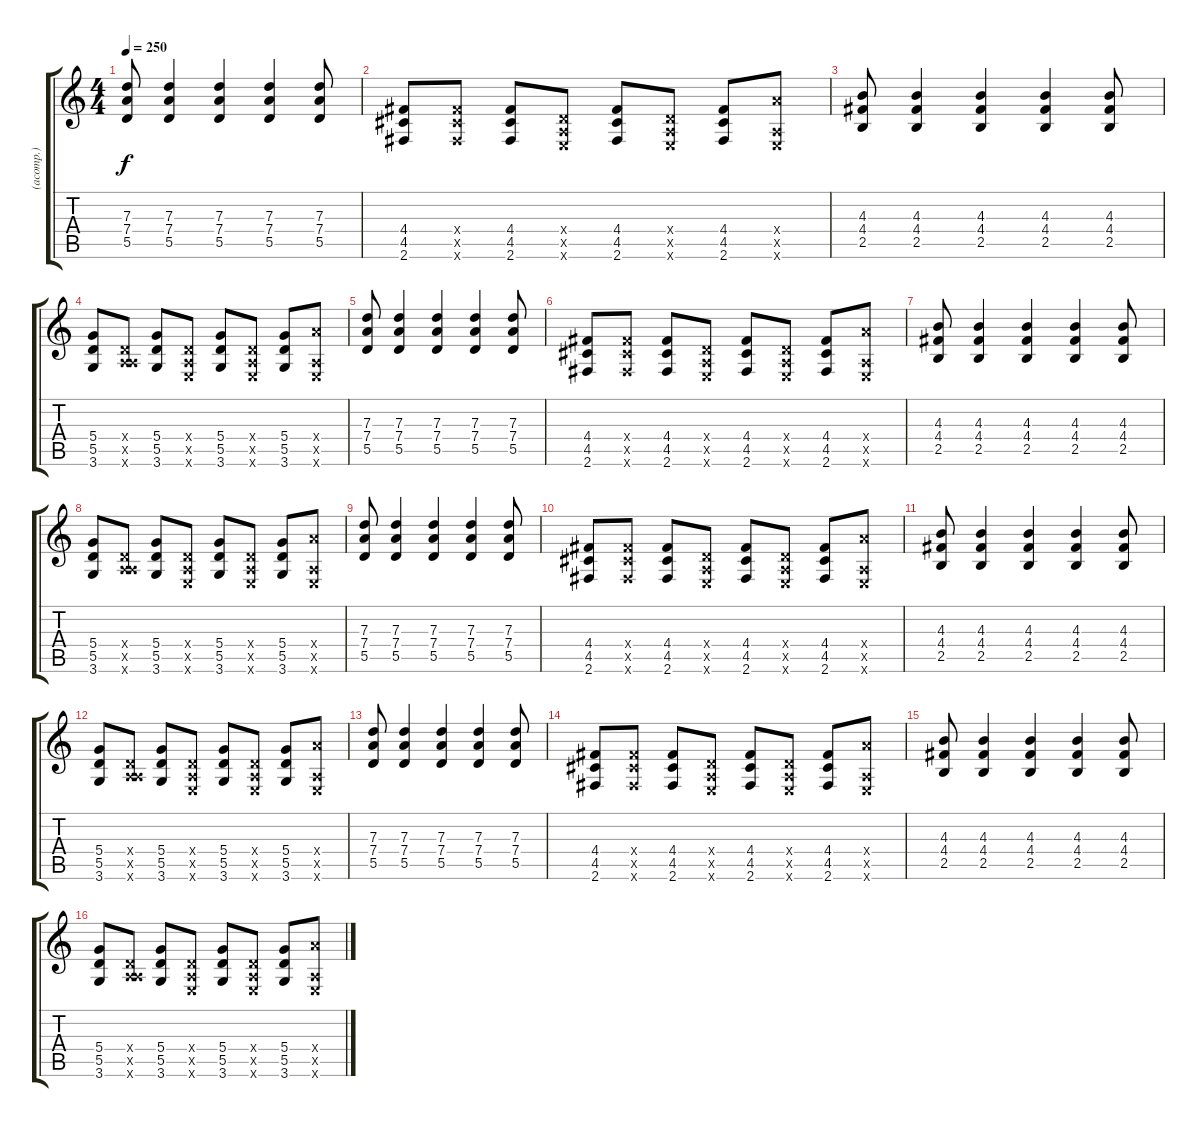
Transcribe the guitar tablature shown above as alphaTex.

\track ("(acomp.)" "(acomp.)") {instrument overdrivenguitar}
\staff {score tabs}
\tuning (E4 B3 G3 D3 A2 E2) {hide}
\ts (4 4)
\tempo 250
\clef g2
\ks c
(7.3 7.4 5.5).8{dy f instrument overdrivenguitar} (7.3 7.4 5.5).4 (7.3 7.4 5.5).4 (7.3 7.4 5.5).4 (7.3 7.4 5.5).8 |
(4.4 4.5 2.6).8 (4.4{x} 4.5{x} 2.6{x}).8 (4.4 4.5 2.6).8 (0.4{x} 0.5{x} 0.6{x}).8 (4.4 4.5 2.6).8 (0.4{x} 0.5{x} 0.6{x}).8 (4.4 4.5 2.6).8 (7.4{x} 0.5{x} 0.6{x}).8 |
(4.3 4.4 2.5).8 (4.3 4.4 2.5).4 (4.3 4.4 2.5).4 (4.3 4.4 2.5).4 (4.3 4.4 2.5).8 |
(5.4 5.5 3.6).8 (0.4{x} 0.5{x} 5.6{x}).8 (5.4 5.5 3.6).8 (0.4{x} 0.5{x} 0.6{x}).8 (5.4 5.5 3.6).8 (0.4{x} 0.5{x} 0.6{x}).8 (5.4 5.5 3.6).8 (7.4{x} 0.5{x} 0.6{x}).8 |
(7.3 7.4 5.5).8 (7.3 7.4 5.5).4 (7.3 7.4 5.5).4 (7.3 7.4 5.5).4 (7.3 7.4 5.5).8 |
(4.4 4.5 2.6).8 (4.4{x} 4.5{x} 2.6{x}).8 (4.4 4.5 2.6).8 (0.4{x} 0.5{x} 0.6{x}).8 (4.4 4.5 2.6).8 (0.4{x} 0.5{x} 0.6{x}).8 (4.4 4.5 2.6).8 (7.4{x} 0.5{x} 0.6{x}).8 |
(4.3 4.4 2.5).8 (4.3 4.4 2.5).4 (4.3 4.4 2.5).4 (4.3 4.4 2.5).4 (4.3 4.4 2.5).8 |
(5.4 5.5 3.6).8 (0.4{x} 0.5{x} 5.6{x}).8 (5.4 5.5 3.6).8 (0.4{x} 0.5{x} 0.6{x}).8 (5.4 5.5 3.6).8 (0.4{x} 0.5{x} 0.6{x}).8 (5.4 5.5 3.6).8 (7.4{x} 0.5{x} 0.6{x}).8 |
(7.3 7.4 5.5).8 (7.3 7.4 5.5).4 (7.3 7.4 5.5).4 (7.3 7.4 5.5).4 (7.3 7.4 5.5).8 |
(4.4 4.5 2.6).8 (4.4{x} 4.5{x} 2.6{x}).8 (4.4 4.5 2.6).8 (0.4{x} 0.5{x} 0.6{x}).8 (4.4 4.5 2.6).8 (0.4{x} 0.5{x} 0.6{x}).8 (4.4 4.5 2.6).8 (7.4{x} 0.5{x} 0.6{x}).8 |
(4.3 4.4 2.5).8 (4.3 4.4 2.5).4 (4.3 4.4 2.5).4 (4.3 4.4 2.5).4 (4.3 4.4 2.5).8 |
(5.4 5.5 3.6).8 (0.4{x} 0.5{x} 5.6{x}).8 (5.4 5.5 3.6).8 (0.4{x} 0.5{x} 0.6{x}).8 (5.4 5.5 3.6).8 (0.4{x} 0.5{x} 0.6{x}).8 (5.4 5.5 3.6).8 (7.4{x} 0.5{x} 0.6{x}).8 |
(7.3 7.4 5.5).8 (7.3 7.4 5.5).4 (7.3 7.4 5.5).4 (7.3 7.4 5.5).4 (7.3 7.4 5.5).8 |
(4.4 4.5 2.6).8 (4.4{x} 4.5{x} 2.6{x}).8 (4.4 4.5 2.6).8 (0.4{x} 0.5{x} 0.6{x}).8 (4.4 4.5 2.6).8 (0.4{x} 0.5{x} 0.6{x}).8 (4.4 4.5 2.6).8 (7.4{x} 0.5{x} 0.6{x}).8 |
(4.3 4.4 2.5).8 (4.3 4.4 2.5).4 (4.3 4.4 2.5).4 (4.3 4.4 2.5).4 (4.3 4.4 2.5).8 |
(5.4 5.5 3.6).8 (0.4{x} 0.5{x} 5.6{x}).8 (5.4 5.5 3.6).8 (0.4{x} 0.5{x} 0.6{x}).8 (5.4 5.5 3.6).8 (0.4{x} 0.5{x} 0.6{x}).8 (5.4 5.5 3.6).8 (7.4{x} 0.5{x} 0.6{x}).8
